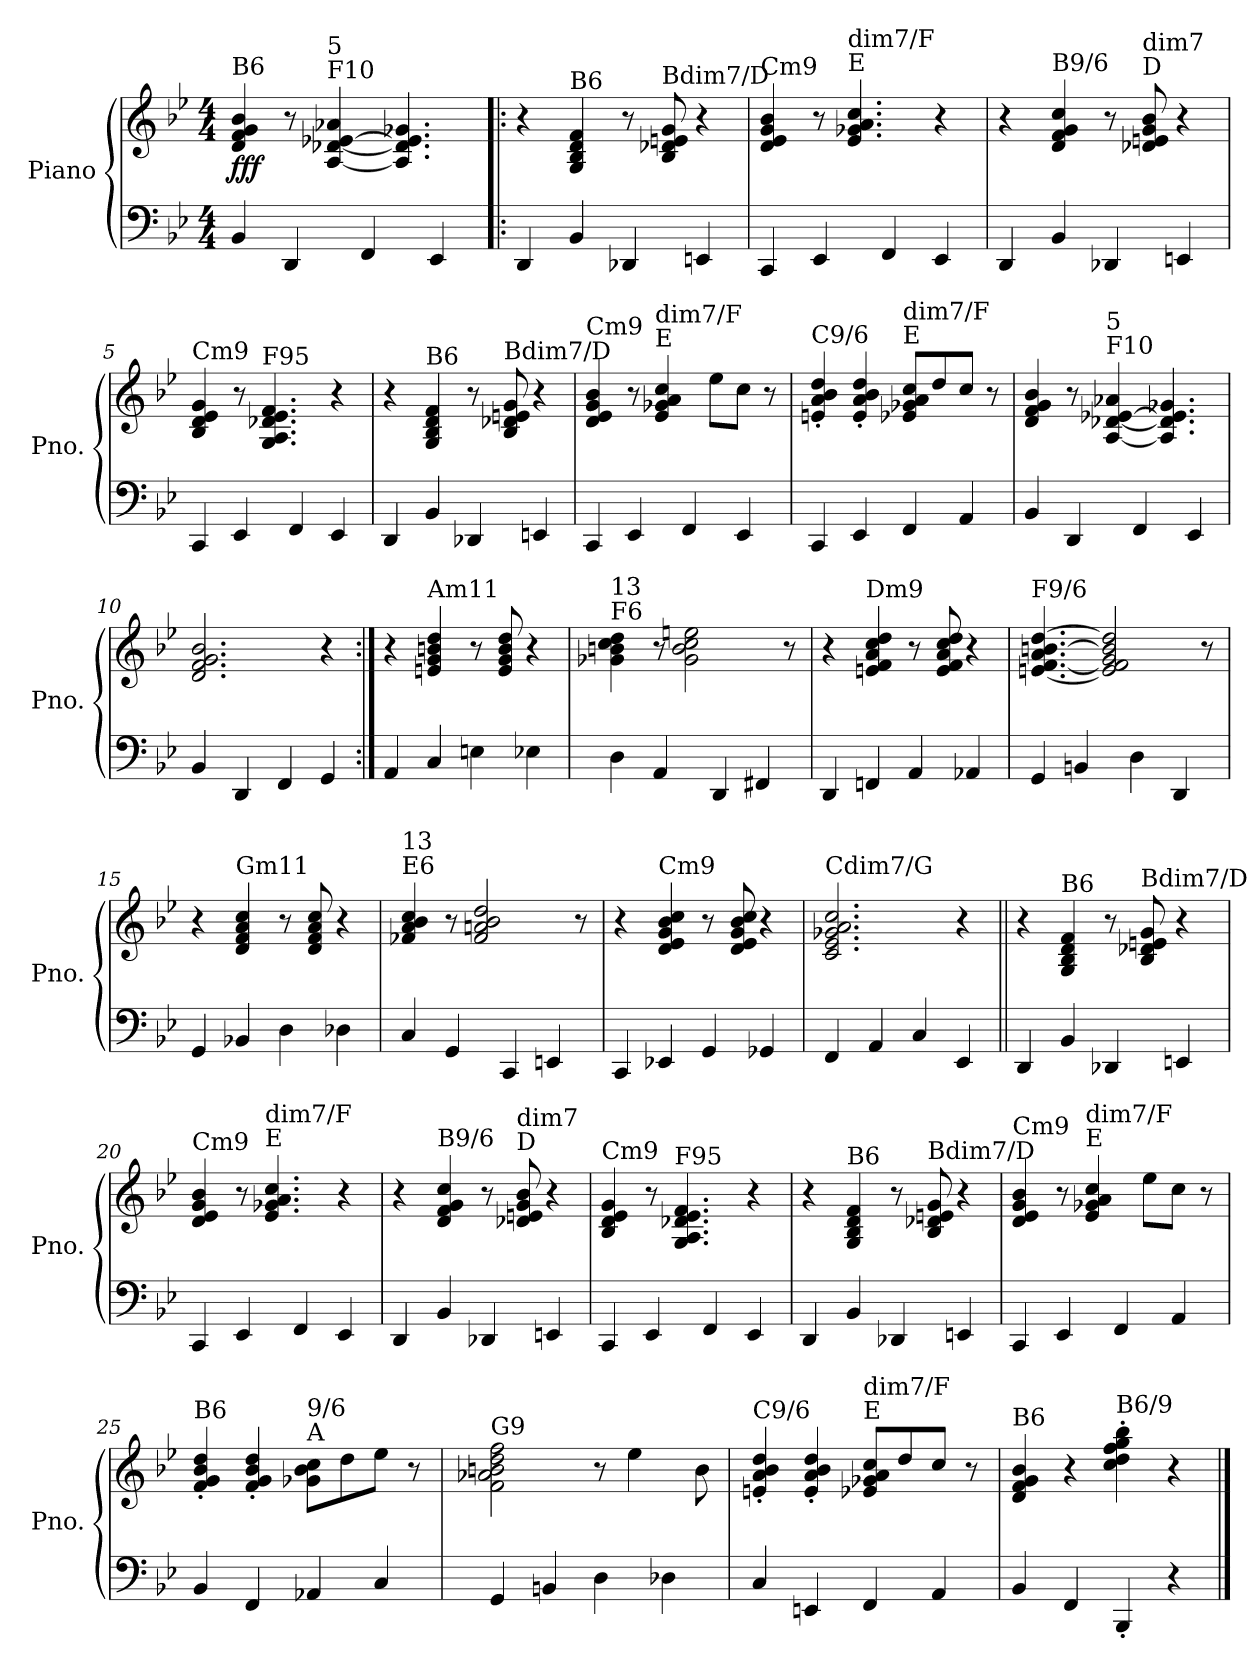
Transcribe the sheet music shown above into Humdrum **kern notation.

**kern	**kern	**dynam
*part1	*part1	*part1
*staff2	*staff1	*staff1/2
*I"Piano	*	*
*I'Pno.	*	*
*clefF4	*clefG2	*
*k[b-e-]	*k[b-e-]	*
*M4/4	*M4/4	*
=1	=1	=1
!	!LO:TX:a:t=B6	!
!	!	!LO:DY:b
4BB-/	4d/ 4f/ 4g/ 4b-/	fff
4DD/	8r	.
!	!LO:TX:a:t=F10	!
!	!LO:TX:a:t=5	!
.	[4A/ [4d-X/ [4e-X/ 4a-X/	.
4FF/	.	.
.	4.A/] 4.d-/] 4.e-/] 4.g-X/	.
4EE-/	.	.
=2!|:	=2!|:	=2!|:
4DD/	4r	.
!	!LO:TX:a:t=B6	!
4BB-/	4G/ 4B-/ 4d/ 4f/	.
4DD-X/	8r	.
!	!LO:TX:a:t=Bdim7/D	!
.	8B-/ 8d-X/ 8en/ 8g/	.
4EEn/	4r	.
=3	=3	=3
!	!LO:TX:a:t=Cm9	!
4CC/	4d/ 4e-/ 4g/ 4b-/	.
4EE-/	8r	.
!	!LO:TX:a:t=E	!
!	!LO:TX:a:t=dim7/F	!
.	4.e-/ 4.g-X/ 4.a/ 4.cc/	.
4FF/	.	.
4EE-/	4r	.
=4	=4	=4
4DD/	4r	.
!	!LO:TX:a:t=B9/6	!
4BB-/	4d/ 4f/ 4g/ 4cc/	.
4DD-X/	8r	.
!	!LO:TX:a:t=D	!
!	!LO:TX:a:t=dim7	!
.	8d-X/ 8en/ 8g/ 8b-/	.
4EEn/	4r	.
!!LO:LB:g=z
=5	=5	=5
!	!LO:TX:a:t=Cm9	!
4CC/	4B-/ 4d/ 4e-/ 4g/	.
4EE-/	8r	.
!	!LO:TX:a:t=F95	!
.	4.G/ 4.A/ 4.d-X/ 4.e-/ 4.f/	.
4FF/	.	.
4EE-/	4r	.
=6	=6	=6
4DD/	4r	.
!	!LO:TX:a:t=B6	!
4BB-/	4G/ 4B-/ 4d/ 4f/	.
4DD-X/	8r	.
!	!LO:TX:a:t=Bdim7/D	!
.	8B-/ 8d-X/ 8en/ 8g/	.
4EEn/	4r	.
=7	=7	=7
!	!LO:TX:a:t=Cm9	!
4CC/	4d/ 4e-/ 4g/ 4b-/	.
4EE-/	8r	.
!	!LO:TX:a:t=E	!
!	!LO:TX:a:t=dim7/F	!
.	4e-/ 4g-X/ 4a/ 4cc/	.
4FF/	.	.
.	8ee-\L	.
4EE-/	8cc\J	.
.	8r	.
=8	=8	=8
!	!LO:TX:a:t=C9/6	!
4CC/	4en/' 4a/' 4b-/' 4dd/'	.
4EE-/	4e/' 4a/' 4b-/' 4dd/'	.
!	!LO:TX:a:t=E	!
!	!LO:TX:a:t=dim7/F	!
4FF/	8e-X/ 8g-X/ 8a/ 8cc/L	.
.	8dd/	.
4AA/	8cc/J	.
.	8r	.
!!LO:LB:g=z
=9	=9	=9
4BB-/	4d/ 4f/ 4g/ 4b-/	.
4DD/	8r	.
!	!LO:TX:a:t=F10	!
!	!LO:TX:a:t=5	!
.	[4A/ [4d-X/ [4e-X/ 4a-X/	.
4FF/	.	.
.	4.A/] 4.d-/] 4.e-/] 4.g-X/	.
4EE-/	.	.
=10	=10	=10
4BB-/	2.d/ 2.f/ 2.g/ 2.b-/	.
4DD/	.	.
4FF/	.	.
4GG/	4r	.
=11:|!	=11:|!	=11:|!
4AA/	4r	.
!	!LO:TX:a:t=Am11	!
4C/	4en/ 4g/ 4bn/ 4dd/	.
4En\	8r	.
.	8e/ 8g/ 8b/ 8dd/	.
4E-X\	4r	.
=12	=12	=12
!	!LO:TX:a:t=F6	!
!	!LO:TX:a:t=13	!
4D\	4g-X\ 4bn\ 4cc\ 4dd\	.
4AA/	8r	.
.	2g-\ 2b\ 2cc\ 2een\	.
4DD/	.	.
4FF#X/	.	.
.	8r	.
=13	=13	=13
4DD/	4r	.
!	!LO:TX:a:t=Dm9	!
4FFn/	4en/ 4f/ 4a/ 4cc/ 4dd/	.
4AA/	8r	.
.	8e/ 8f/ 8a/ 8cc/ 8dd/	.
4AA-X/	4r	.
!!LO:LB:g=z
=14	=14	=14
!	!LO:TX:a:t=F9/6	!
4GG/	[4.en/ [4.f/ 4.a/ [4.bn/ [4.dd/	.
4BBn/	.	.
.	2e/] 2f/] 2g/ 2b/] 2dd/]	.
4D\	.	.
4DD/	.	.
.	8r	.
=15	=15	=15
4GG/	4r	.
!	!LO:TX:a:t=Gm11	!
4BB-X/	4d/ 4f/ 4a/ 4cc/	.
4D\	8r	.
.	8d/ 8f/ 8a/ 8cc/	.
4D-X\	4r	.
=16	=16	=16
!	!LO:TX:a:t=E6	!
!	!LO:TX:a:t=13	!
4C/	4f-X/ 4a/ 4b-/ 4cc/	.
4GG/	8r	.
.	2f-/ 2an/ 2b-/ 2dd/	.
4CC/	.	.
4EEn/	.	.
.	8r	.
=17	=17	=17
4CC/	4r	.
!	!LO:TX:a:t=Cm9	!
4EE-X/	4d/ 4e-/ 4g/ 4b-/ 4cc/	.
4GG/	8r	.
.	8d/ 8e-/ 8g/ 8b-/ 8cc/	.
4GG-X/	4r	.
=18	=18	=18
!	!LO:TX:a:t=Cdim7/G	!
4FF/	2.c/ 2.e-/ 2.g-X/ 2.a/ 2.cc/	.
4AA/	.	.
4C/	.	.
4EE-/	4r	.
!!LO:LB:g=z
=19||	=19||	=19||
4DD/	4r	.
!	!LO:TX:a:t=B6	!
4BB-/	4G/ 4B-/ 4d/ 4f/	.
4DD-X/	8r	.
!	!LO:TX:a:t=Bdim7/D	!
.	8B-/ 8d-X/ 8en/ 8g/	.
4EEn/	4r	.
=20	=20	=20
!	!LO:TX:a:t=Cm9	!
4CC/	4d/ 4e-/ 4g/ 4b-/	.
4EE-/	8r	.
!	!LO:TX:a:t=E	!
!	!LO:TX:a:t=dim7/F	!
.	4.e-/ 4.g-X/ 4.a/ 4.cc/	.
4FF/	.	.
4EE-/	4r	.
=21	=21	=21
4DD/	4r	.
!	!LO:TX:a:t=B9/6	!
4BB-/	4d/ 4f/ 4g/ 4cc/	.
4DD-X/	8r	.
!	!LO:TX:a:t=D	!
!	!LO:TX:a:t=dim7	!
.	8d-X/ 8en/ 8g/ 8b-/	.
4EEn/	4r	.
=22	=22	=22
!	!LO:TX:a:t=Cm9	!
4CC/	4B-/ 4d/ 4e-/ 4g/	.
4EE-/	8r	.
!	!LO:TX:a:t=F95	!
.	4.G/ 4.A/ 4.d-X/ 4.e-/ 4.f/	.
4FF/	.	.
4EE-/	4r	.
!!LO:PB:g=z
=23	=23	=23
4DD/	4r	.
!	!LO:TX:a:t=B6	!
4BB-/	4G/ 4B-/ 4d/ 4f/	.
4DD-X/	8r	.
!	!LO:TX:a:t=Bdim7/D	!
.	8B-/ 8d-X/ 8en/ 8g/	.
4EEn/	4r	.
=24	=24	=24
!	!LO:TX:a:t=Cm9	!
4CC/	4d/ 4e-/ 4g/ 4b-/	.
4EE-/	8r	.
!	!LO:TX:a:t=E	!
!	!LO:TX:a:t=dim7/F	!
.	4e-/ 4g-X/ 4a/ 4cc/	.
4FF/	.	.
.	8ee-\L	.
4AA/	8cc\J	.
.	8r	.
=25	=25	=25
!	!LO:TX:a:t=B6	!
4BB-/	4f/' 4g/' 4b-/' 4dd/'	.
4FF/	4f/' 4g/' 4b-/' 4dd/'	.
!	!LO:TX:a:t=A	!
!	!LO:TX:a:t=9/6	!
4AA-X/	8g-X\ 8b-\ 8cc\L	.
.	8dd\	.
4C/	8ee-\J	.
.	8r	.
!!LO:LB:g=z
=26	=26	=26
!	!LO:TX:a:t=G9	!
4GG/	2f\ 2a-X\ 2bn\ 2dd\ 2ff\	.
4BBn/	.	.
4D\	8r	.
.	4ee-\	.
4D-X\	.	.
.	8b\	.
=27	=27	=27
!	!LO:TX:a:t=C9/6	!
4C/	4en/' 4a/' 4b-/' 4dd/'	.
4EEn/	4e/' 4a/' 4b-/' 4dd/'	.
!	!LO:TX:a:t=E	!
!	!LO:TX:a:t=dim7/F	!
4FF/	8e-X/ 8g-X/ 8a/ 8cc/L	.
.	8dd/	.
4AA/	8cc/J	.
.	8r	.
=28	=28	=28
!	!LO:TX:a:t=B6	!
4BB-/	4d/ 4f/ 4g/ 4b-/	.
4FF/	4r	.
!	!LO:TX:a:t=B6/9	!
4BBB-'/	4cc\' 4dd\' 4ff\' 4gg\' 4bb-\'	.
4r	4r	.
==	==	==
*-	*-	*-
